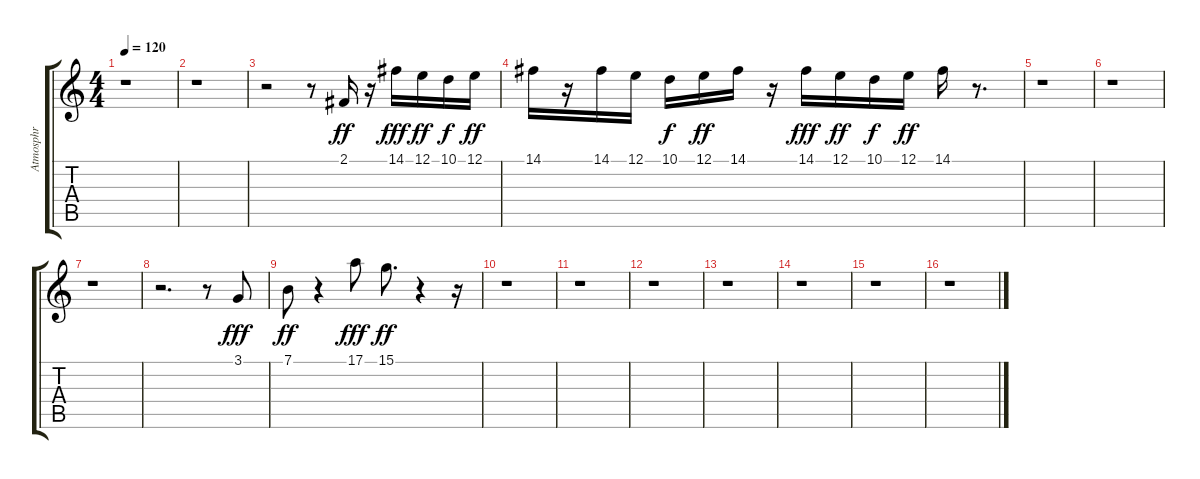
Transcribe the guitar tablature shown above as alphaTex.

\track ("Atmosphr" "Atmosphr") {instrument fx4atmosphere}
\staff {score tabs}
\tuning (E4 B3 G3 D3 A2 E2) {hide}
\ts (4 4)
\tempo 120
\clef g2
\ks c
r.1{dy ff} |
r.1 |
r.2 r.8 2.1.16 r.16 14.1.16{dy fff} 12.1.16{dy ff} 10.1.16{dy f} 12.1.16{dy ff} |
14.1.16 r.16 14.1.16 12.1.16 10.1.16{dy f} 12.1.16{dy ff} 14.1.16 r.16 14.1.16{dy fff} 12.1.16{dy ff} 10.1.16{dy f} 12.1.16{dy ff} 14.1.16 r.8{d} |
r.1 |
r.1 |
r.1 |
r.2{d} r.8 3.1.8{dy fff} |
7.1.8{dy ff} r.4 17.1.8{dy fff} 15.1.8{d dy ff} r.4 r.16 |
r.1 |
r.1 |
r.1 |
r.1 |
r.1 |
r.1 |
r.1
